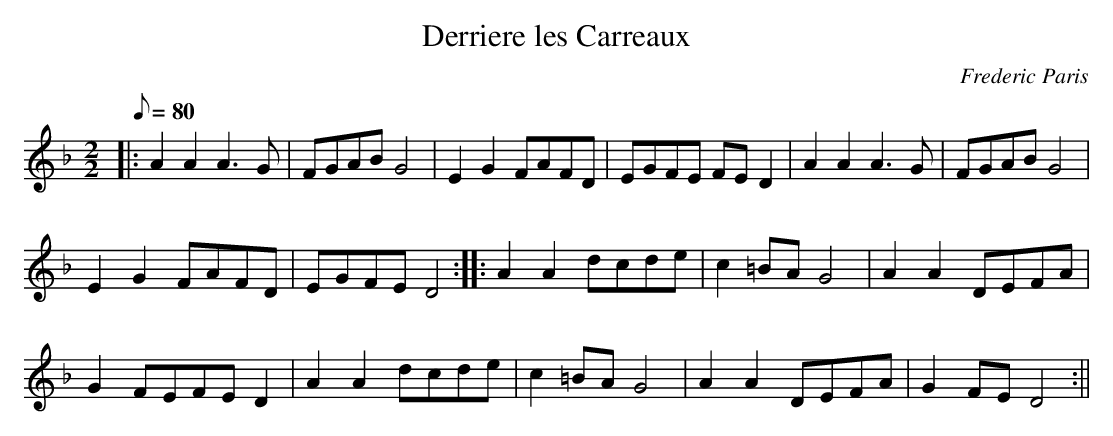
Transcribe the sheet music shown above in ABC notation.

X:1
T:Derriere les Carreaux
M:2/2
L:1/8
Q:80
C:Frederic Paris
K:D minor
|:A2A2A3G|FGABG4|E2G2FAFD|EGFE FED2|A2A2A3G|FGABG4|
E2G2FAFD|EGFED4:|: A2A2dcde|c2=BAG4|A2A2DEFA|
G2FEFED2|A2A2dcde|c2=BAG4|A2A2DEFA|G2FED4:||
